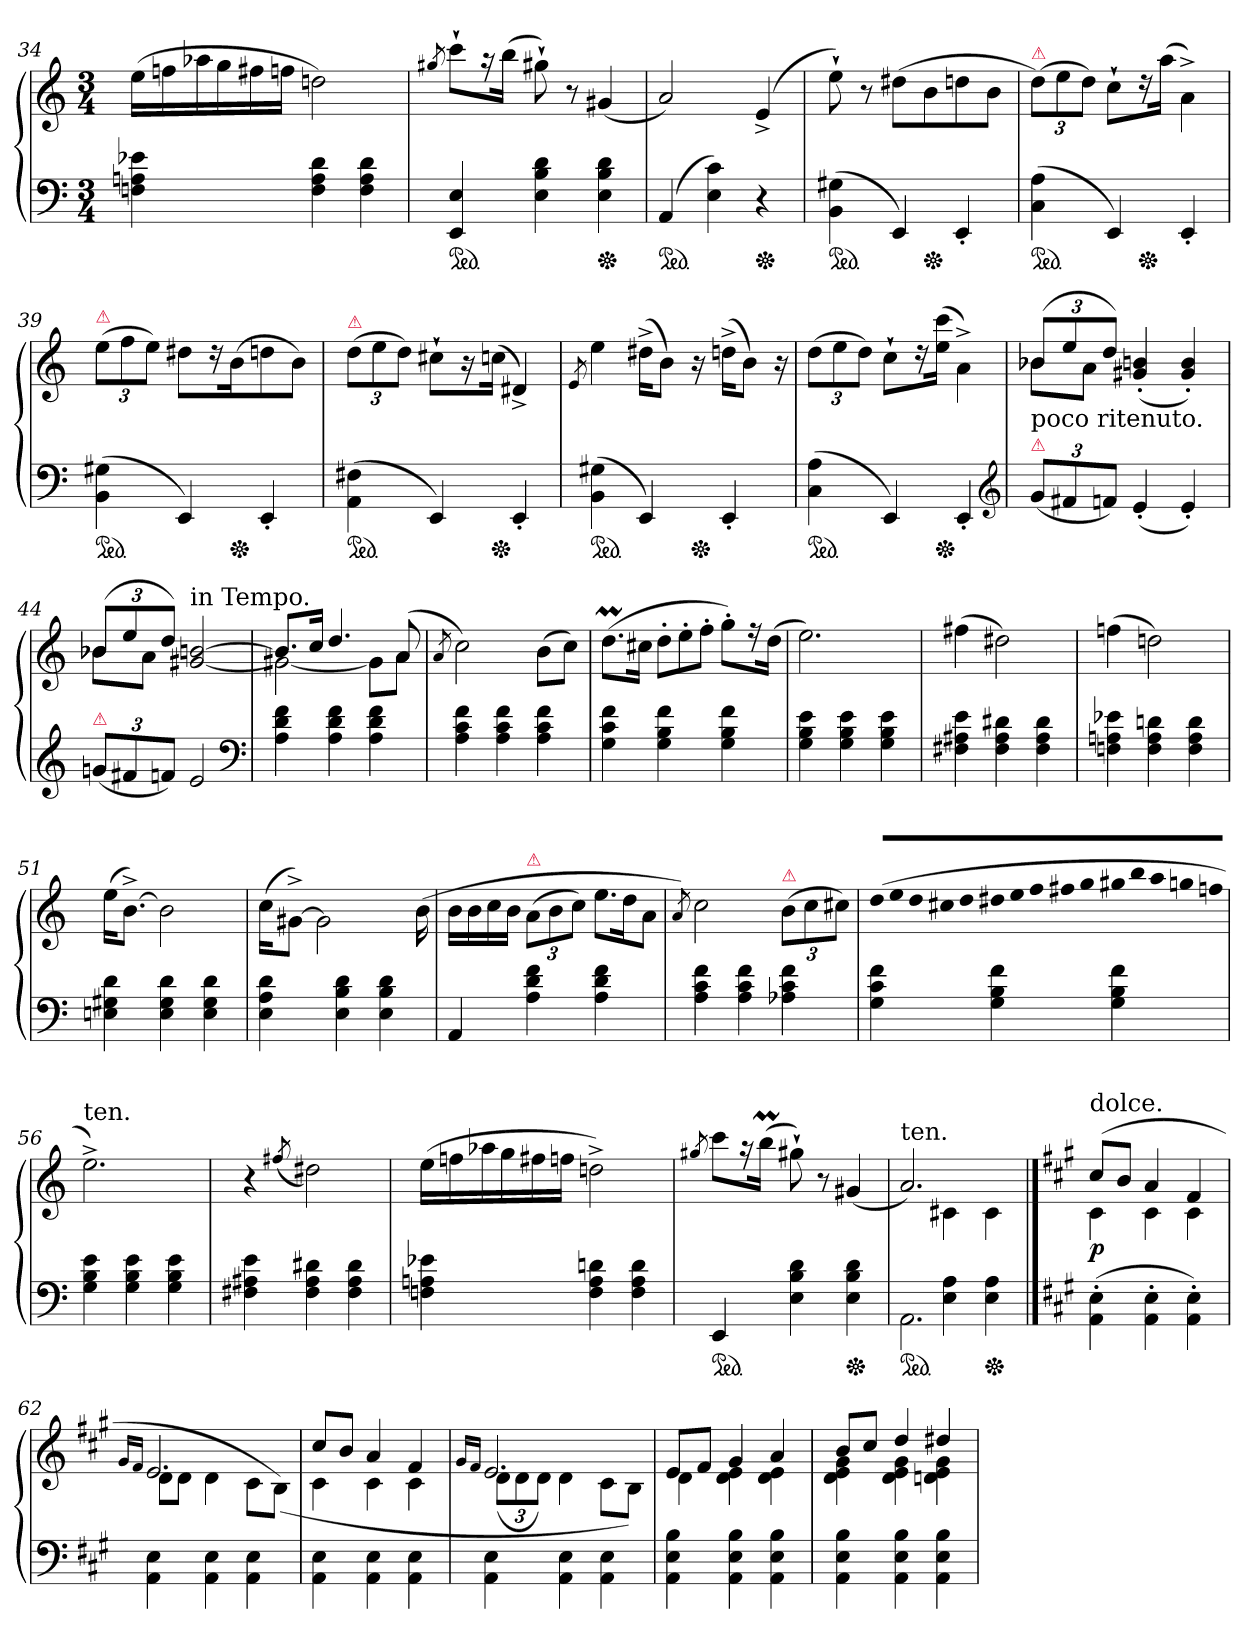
**kern	**kern	**dynam
*part1	*part1	*part1
*staff2	*staff1	*staff1/2
*clefF4	*clefG2	*
*k[]	*k[]	*
*a:	*a:	*
*M3/4	*M3/4	*
*	*Xtuplet	*
=34	=34	=34
4Fn 4An 4e-X	(>24eeLL	.
.	24ffn	.
.	24aa-X	.
.	24gg	.
.	24ff#X	.
.	24ffnJJ	.
4F 4A 4d	2ddn)	.
4F 4A 4d	.	.
=35	=35	=35
.	8qgg#X/	.
*ped	*	*
4EE 4E	8ccc`>L	.
.	16r	.
.	(>16bbJk	.
4E 4B 4d	8gg#X`>)	.
.	8r	.
*Xped	*	*
4E 4B 4d	(<4g#X	.
=36	=36	=36
*ped	*	*
(>4AA	2a)	.
4E 4c)	.	.
*Xped	*	*
4r	(>4e^<	.
=37	=37	=37
*ped	*	*
(>4BB 4G#X	8ee`>)	.
.	8r	.
4EE)	(>8dd#XL	.
*Xped	*	*
.	8b	.
4EE'<	8ddn	.
.	8bJ	.
=38	=38	=38
*	*tuplet	*
!	!LO:TX:a:color=crimson:t=⚠	!
*ped	*	*
(>4C 4A	(>12ddL)	.
.	12ee	.
.	12ddJ)	.
4EE)	8cc`>L	.
*Xped	*	*
.	16rdd	.
.	(>16aa\Jk	.
4EE'<	4a^<\)	.
=39	=39	=39
!	!LO:TX:a:color=crimson:t=⚠	!
*ped	*	*
(>4BB 4G#X	(>12eeL	.
.	12ff	.
.	12eeJ)	.
4EE)	8dd#XL	.
.	16rdd	.
*Xped	*	*
.	(>16bK	.
4EE'<	8ddn	.
.	8bJ)	.
=40	=40	=40
!	!LO:TX:a:color=crimson:t=⚠	!
*ped	*	*
(>4AA\ 4F#X\	(>12ddL	.
.	12ee	.
.	12ddJ)	.
4EE)	8cc#X`>L	.
.	16r	.
*Xped	*	*
.	(>16ccnJk	.
4EE'<	4d#X^<)	.
=41	=41	=41
.	8qe/	.
*ped	*	*
(>4BB 4G#X	4ee	.
4EE)	(>16dd#X^<KL	.
.	8bJ)	.
*Xped	*	*
.	16r	.
4EE'<	(>16ddn^<KL	.
.	8bJ)	.
.	16r	.
=42	=42	=42
*ped	*	*
(>4C 4A	(>12ddL	.
.	12ee	.
.	12ddJ)	.
4EE)	8cc`>L	.
.	16rdd	.
*Xped	*	*
.	(>16ee\ 16ccc\Jk	.
4EE'<	4a^<\)	.
*clefG2	*	*
=43	=43	=43
*	*^	*
!	!LO:TX:b:t=poco ritenuto.	!	!
!LO:TX:a:color=crimson:t=⚠	!	!	!
(<12gL	(>12b-XL	8b-XL	.
12f#X	12ee	.	.
.	.	8aJ	.
12fnJ)	12ddJ)	.	.
(<4e'<	(>4g#X'< 4bn'<	2ryy	.
4e'<)	4g#'< 4b'<)	.	.
=44	=44	=44	=44
!LO:TX:a:color=crimson:t=⚠	!	!	!
(<12gnL	(>12b-XL	8b-XL	.
12f#X	12ee	.	.
.	.	8aJ	.
12fnJ)	12ddJ)	.	.
!	!LO:TX:a:t=in Tempo.	!	!
2e	[<2g#X [2bn	2ryy	.
*clefF4	*	*	*
=45	=45	=45	=45
4A 4d 4f	8.bL]	2g#X_	.
.	16ccJk	.	.
4A 4d 4f	4.dd	.	.
4A 4d 4f	.	8g#L]	.
.	(>8a	8aJ	.
*	*v	*v	*
=46	=46	=46
.	8qa/	.
4A 4c 4f	2cc)	.
4A 4c 4f	.	.
4A 4c 4f	(>8bL	.
.	8ccJ)	.
=47	=47	=47
4G 4c 4f	(>8.ddML	.
.	16cc#XJk	.
*	*Xtuplet	*
4G 4B 4f	12dd'>L	.
.	12ee'>	.
.	12ff'>J	.
4G 4B 4f	8gg'>L)	.
.	16rff	.
.	(>16ddJk	.
=48	=48	=48
4G 4B 4e	2.ee)	.
4G 4B 4e	.	.
4G 4B 4e	.	.
=49	=49	=49
4F#X 4A#X 4e	(>4ff#X	.
4F# 4A# 4d#X	2dd#X)	.
4F# 4A# 4d#	.	.
=50	=50	=50
4Fn 4An 4e-X	(>4ffn	.
4F 4A 4dn	2ddn)	.
4F 4A 4d	.	.
=51	=51	=51
4En 4G#X 4d	(>16eeKL	.
.	[8.b^<J)	.
4E 4G# 4d	2b]	.
4E 4G# 4d	.	.
=52	=52	=52
4E 4A 4d	(>16cc\KL	.
.	[8g#X^<J)	.
.	2g#\]	.
4E 4B 4d	.	.
4E 4B 4d	.	.
.	(>16b	.
=53	=53	=53
4AA	16bLL	.
.	16b	.
.	16cc	.
.	16bJJ	.
*	*tuplet	*
!	!LO:TX:a:color=crimson:t=⚠	!
4A 4d 4f	(>12aL	.
.	12b	.
.	12ccJ)	.
*	*Xtuplet	*
4A 4d 4f	12.eeL	.
.	24ddK	.
.	12aJ	.
=54	=54	=54
.	8qa/)	.
4A 4c 4f	2cc	.
4A 4c 4f	.	.
*	*tuplet	*
!	!LO:TX:a:color=crimson:t=⚠	!
4A-X 4c 4f	(>12bL	.
.	12cc	.
.	12cc#XJ)	.
=55	=55	=55
*	*Xtuplet	*
!	!LO:N:vis=8	!
4G 4c 4f	(>20dd!/L	.
!	!LO:N:vis=8	!
.	20ee!	.
!	!LO:N:vis=8	!
.	20dd!	.
!	!LO:N:vis=8	!
.	20cc#X!	.
!	!LO:N:vis=8	!
.	20dd!	.
!	!LO:N:vis=8	!
4G 4B 4f	20dd#X!	.
!	!LO:N:vis=8	!
.	20ee!	.
!	!LO:N:vis=8	!
.	20ff!	.
!	!LO:N:vis=8	!
.	20ff#X!	.
!	!LO:N:vis=8	!
.	20gg!	.
!	!LO:N:vis=8	!
4G 4B 4f	20gg#X!	.
!	!LO:N:vis=8	!
.	20bb!	.
!	!LO:N:vis=8	!
.	20aa!	.
!	!LO:N:vis=8	!
.	20ggn!	.
!	!LO:N:vis=8	!
.	20ffn!J	.
=56	=56	=56
!	!LO:TX:a:t=ten.	!
4G 4B 4e	2.ee^<)	.
4G 4B 4e	.	.
4G 4B 4e	.	.
=57	=57	=57
4F#X 4A#X 4e	4r	.
.	(>8qff#X/	.
4F# 4A# 4d#X	2dd#X)	.
4F# 4A# 4d#	.	.
=58	=58	=58
4Fn 4An 4e-X	(>24eeLL	.
.	24ffn	.
.	24aa-X	.
.	24gg	.
.	24ff#X	.
.	24ffnJJ	.
4F 4A 4dn	2ddn^<)	.
4F 4A 4d	.	.
=59	=59	=59
.	8qgg#X/	.
*ped	*	*
4EE	8cccL	.
.	16r	.
.	(>16bbmJk	.
4E 4B 4d	8gg#X`>)	.
.	8r	.
*Xped	*	*
4E 4B 4d	(<4g#X	.
=60	=60	=60
*^	*^	*
!	!	!LO:TX:a:t=ten.	!	!
*ped	*	*	*	*
4ryy	2.AA	2.a)	4ryy	.
4E\ 4A\	.	.	4c#X	.
*Xped	*	*	*	*
4E\ 4A\	.	.	4c#	.
*v	*v	*	*	*
==61	==61	==61	==61
*k[f#c#g#]	*k[f#c#g#]	*	*
!	!LO:TX:a:t=dolce.	!	!
(>4AA'>\ 4E'>\	(>8cc#L	4c#	p
.	8bJ	.	.
4AA'>\ 4E'>\	4a	4c#	.
4AA'>\ 4E'>\)	4f#	4c#	.
=62	=62	=62	=62
.	16qg#/LL	.	.
.	16qf#/JJ	.	.
4AA\ 4E\	2.e	8dL	.
.	.	8dJ	.
4AA\ 4E\	.	4d	.
4AA\ 4E\	.	8c#L	.
.	.	(>8BJ)	.
=63	=63	=63	=63
4AA\ 4E\	8cc#L	4c#	.
.	8bJ	.	.
4AA\ 4E\	4a	4c#	.
4AA\ 4E\	4f#	4c#	.
=64	=64	=64	=64
.	16qg#/LL	.	.
.	16qf#/JJ	.	.
*	*	*tuplet	*
4AA\ 4E\	2.e	(<12dL	.
.	.	12d	.
.	.	12dJ)	.
4AA\ 4E\	.	4d	.
4AA\ 4E\	.	8c#L	.
.	.	8BJ)	.
=65	=65	=65	=65
4AA 4E 4B	8eL	4d	.
.	8f#J	.	.
4AA 4E 4B	4g#	4d 4e	.
4AA 4E 4B	4a	4d 4e	.
=66	=66	=66	=66
4AA 4E 4B	8bL	4d 4e 4g#	.
.	8cc#J	.	.
4AA 4E 4B	4dd	4d 4e 4g#	.
4AA 4E 4B	4dd#X	4dn 4e 4g#	.
*	*v	*v	*
=	=	=
*-	*-	*-
